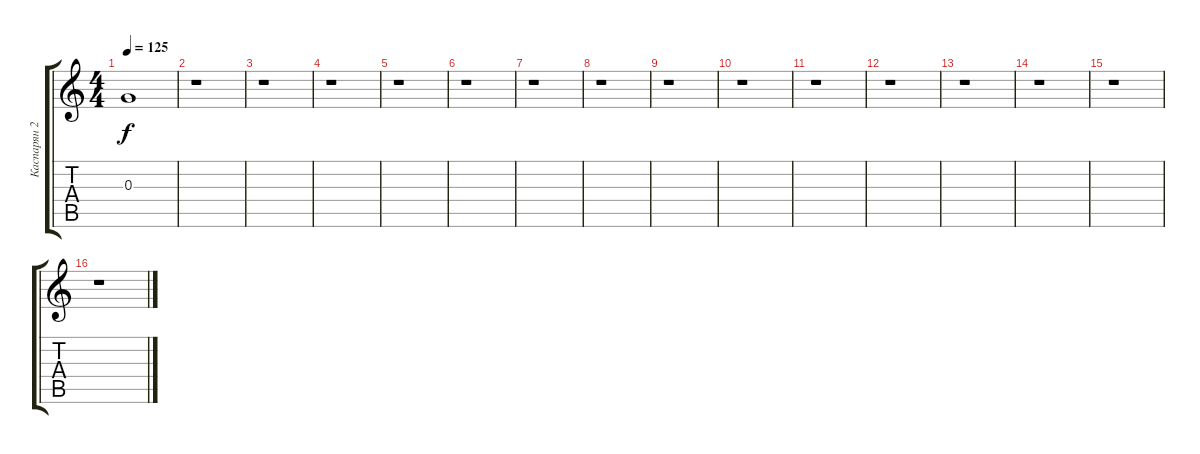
\track ("Каспарян 2" "Каспарян 2") {instrument distortionguitar}
\staff {score tabs}
\tuning (E4 B3 G3 D3 A2 E2) {hide}
\ts (4 4)
\tempo 125
\clef g2
\ks c
0.3{t}.1{dy f} |
r.1 |
r.1 |
r.1 |
r.1 |
r.1 |
r.1 |
r.1 |
r.1 |
r.1 |
r.1 |
r.1 |
r.1 |
r.1 |
r.1 |
r.1
